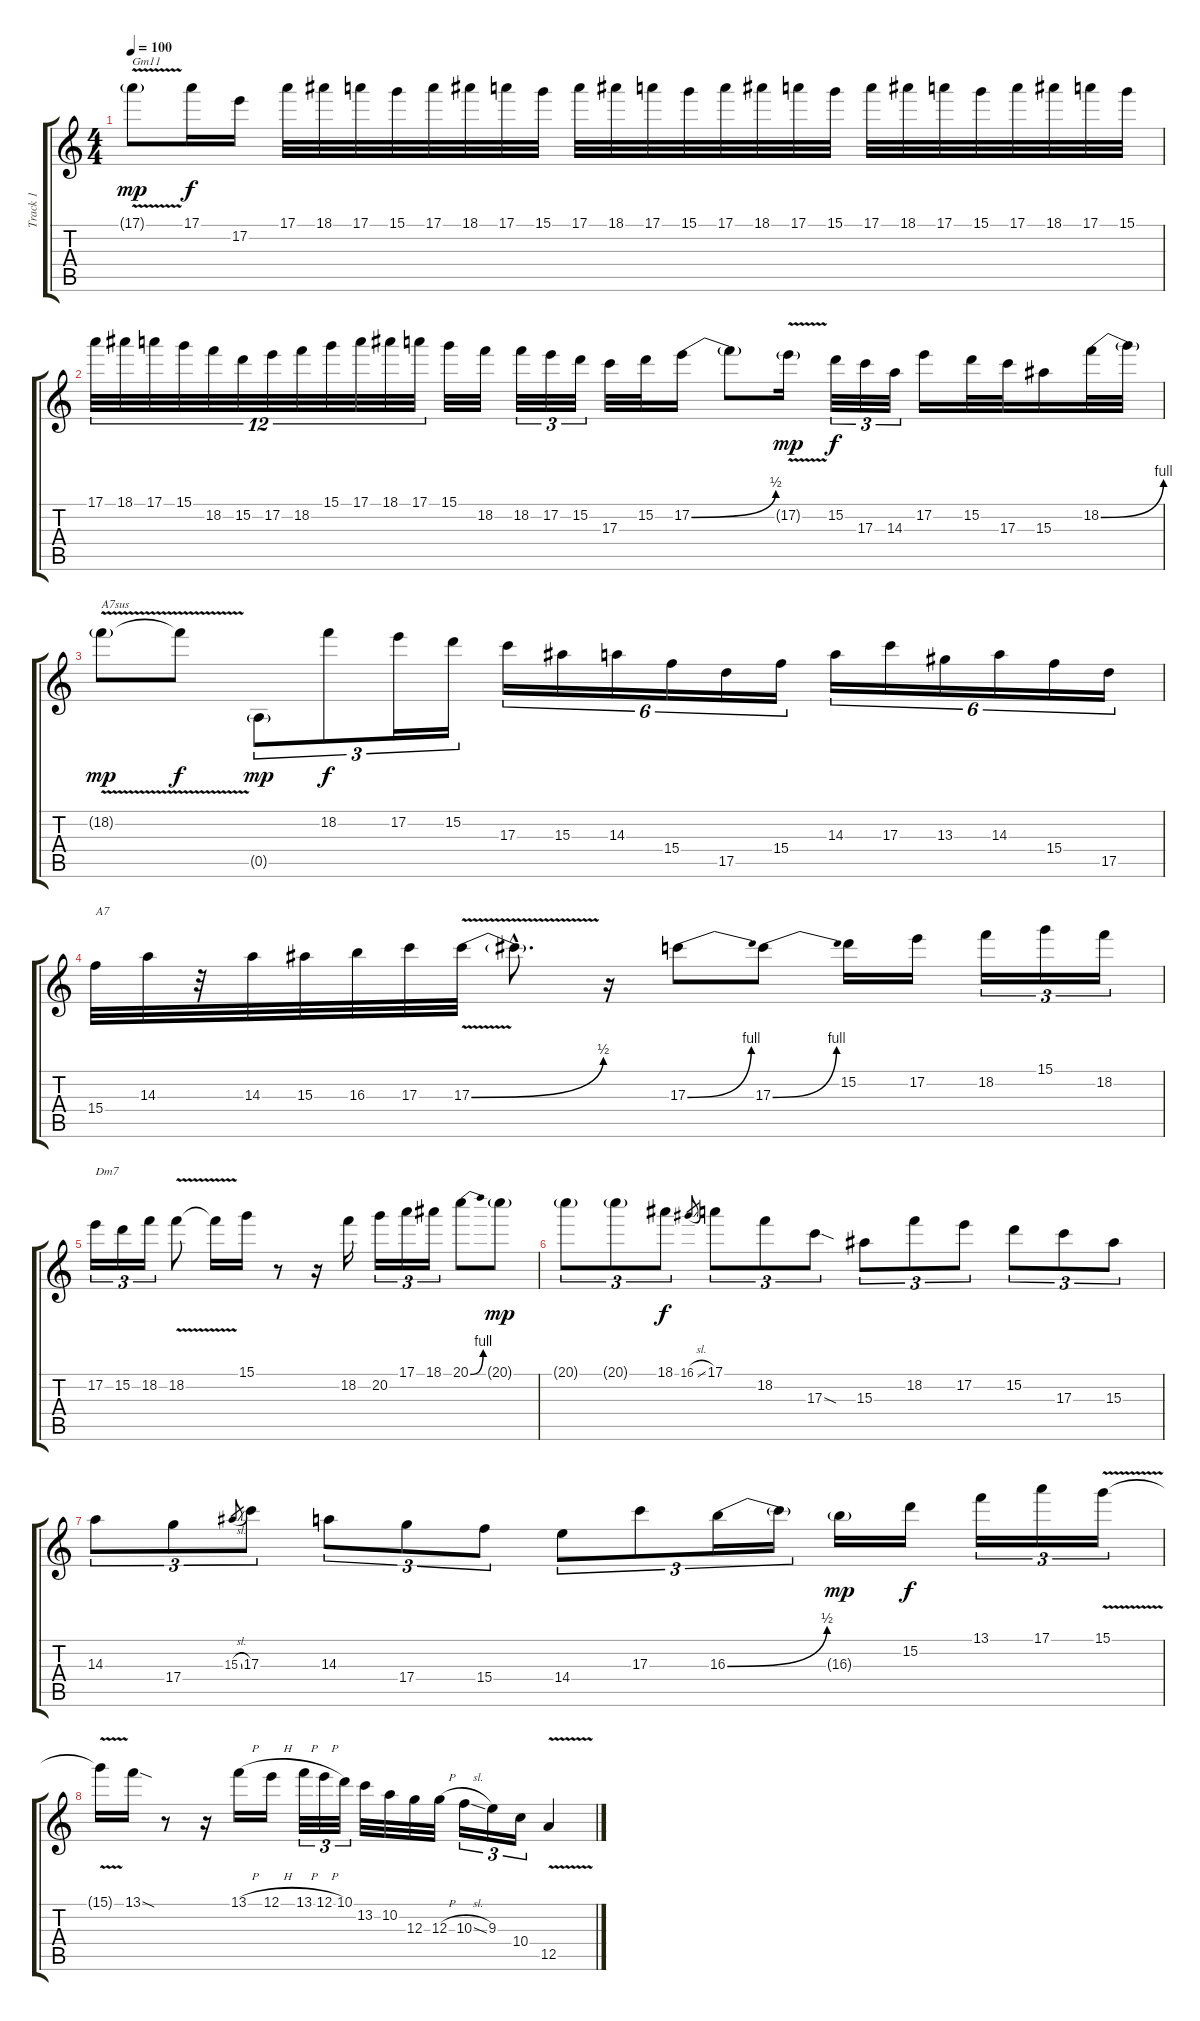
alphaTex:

\track ("Track 1" "Track 1") {instrument distortionguitar}
\staff {score tabs}
\tuning (E4 B3 G3 D3 A2 E2) {hide}
\ts (4 4)
\tempo 100
\clef g2
\ks c
17.1{v g}.8{txt "Gm11" dy mp} 17.1.16{dy f} 17.2.16 17.1.32 18.1.32 17.1.32 15.1.32 17.1.32 18.1.32 17.1.32 15.1.32 17.1.32 18.1.32 17.1.32 15.1.32 17.1.32 18.1.32 17.1.32 15.1.32 17.1.32 18.1.32 17.1.32 15.1.32 17.1.32 18.1.32 17.1.32 15.1.32 |
17.1.32{tu (12 8)} 18.1.32{tu (12 8)} 17.1.32{tu (12 8)} 15.1.32{tu (12 8)} 18.2.32{tu (12 8)} 15.2.32{tu (12 8)} 17.2.32{tu (12 8)} 18.2.32{tu (12 8)} 15.1.32{tu (12 8)} 17.1.32{tu (12 8)} 18.1.32{tu (12 8)} 17.1.32{tu (12 8)} 15.1.32 18.2.32 18.2.32{tu (3 2)} 17.2.32{tu (3 2)} 15.2.32{tu (3 2)} 17.3.32 15.2.32 17.2{be (bend 0 0 60 2)}.16 17.2{t}.8 17.2{v g}.16{dy mp} 15.2.32{tu (3 2) dy f} 17.3.32{tu (3 2)} 14.3.32{tu (3 2)} 17.2.16 15.2.32 17.3.32 15.3.16 18.2{be (bend 0 0 60 4)}.32 18.2{t}.32 |
18.2{v g}.8{txt "A7sus" dy mp} 18.2{t}.8{dy f} 0.5{g}.8{tu (3 2) dy mp} 18.2.8{tu (3 2) dy f} 17.2.16{tu (3 2)} 15.2.16{tu (3 2)} 17.3.16{tu (6 4)} 15.3.16{tu (6 4)} 14.3.16{tu (6 4)} 15.4.16{tu (6 4)} 17.5.16{tu (6 4)} 15.4.16{tu (6 4)} 14.3.16{tu (6 4)} 17.3.16{tu (6 4)} 13.3.16{tu (6 4)} 14.3.16{tu (6 4)} 15.4.16{tu (6 4)} 17.5.16{tu (6 4)} |
15.4.32{txt "A7"} 14.3.32 r.32 14.3.32 15.3.32 16.3.32 17.3.32 17.3{be (bend 0 0 60 2) v}.32 17.3{hac t}.8{d} r.16 17.3{be (bend 0 0 60 4)}.8 17.3{be (bend 0 0 60 4)}.8 15.2.16 17.2.16 18.2.16{tu (3 2)} 15.1.16{tu (3 2)} 18.2.16{tu (3 2)} |
17.2.16{tu (3 2) txt "Dm7"} 15.2.16{tu (3 2)} 18.2.16{tu (3 2)} 18.2{v}.8 18.2{t}.16 15.1.16 r.8 r.16 18.2.16 20.2.16{tu (3 2)} 17.1.16{tu (3 2)} 18.1.16{tu (3 2)} 20.1{be (bend 0 0 60 4)}.8 20.1{g}.8{dy mp} |
20.1{g}.8{tu (3 2)} 20.1{g}.8{tu (3 2)} 18.1.8{tu (3 2) dy f} 16.1{sl}.8{gr} 17.1.8{tu (3 2)} 18.2.8{tu (3 2)} 17.3{sod}.8{tu (3 2)} 15.3.8{tu (3 2)} 18.2.8{tu (3 2)} 17.2.8{tu (3 2)} 15.2.8{tu (3 2)} 17.3.8{tu (3 2)} 15.3.8{tu (3 2)} |
14.3.8{tu (3 2)} 17.4.8{tu (3 2)} 15.3{sl}.8{gr} 17.3.8{tu (3 2)} 14.3.8{tu (3 2)} 17.4.8{tu (3 2)} 15.4.8{tu (3 2)} 14.4.8{tu (3 2)} 17.3.8{tu (3 2)} 16.3{be (bend 0 0 60 2)}.16{tu (3 2)} 16.3{t}.16{tu (3 2)} 16.3{g}.16{dy mp} 15.2.16{dy f} 13.1.16{tu (3 2)} 17.1.16{tu (3 2)} 15.1{v}.16{tu (3 2)} |
15.1{t}.16 13.1{sod}.16 r.8 r.16 13.1{h}.16 12.1{h}.16 13.1{h}.32{tu (3 2)} 12.1{h}.32{tu (3 2)} 10.1.32{tu (3 2)} 13.2.32 10.2.32 12.3.32 12.3{h}.32 10.3{sl}.16{tu (3 2)} 9.3.16{tu (3 2)} 10.4.16{tu (3 2)} 12.5{v}.4
